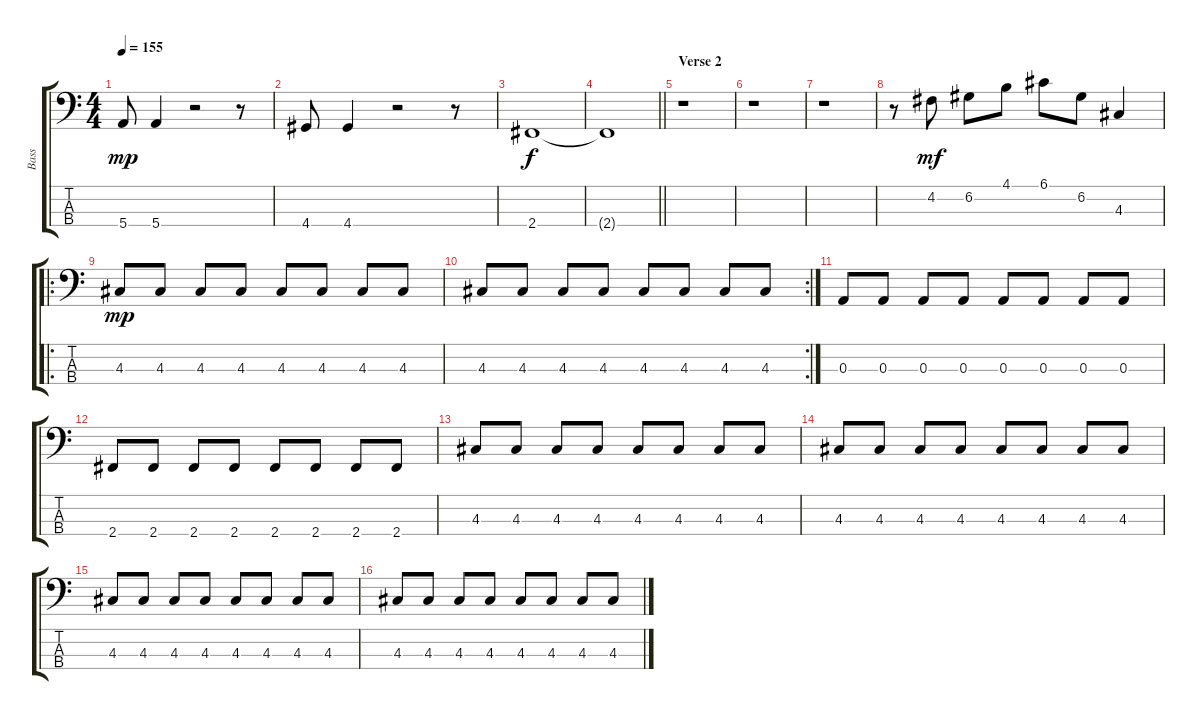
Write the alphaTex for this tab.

\track ("Bass" "Bass") {instrument electricbassfinger}
\staff {score tabs}
\tuning (G2 D2 A1 E1) {hide}
\ts (4 4)
\tempo 155
\clef f4
\ks c
5.4.8{dy mp} 5.4.4 r.2 r.8 |
4.4.8 4.4.4 r.2 r.8 |
2.4.1{dy f} |
\barLineRight lightlight
2.4{t}.1 |
\section ("" "Verse 2")
r.1 |
r.1 |
r.1 |
r.8 4.2.8{dy mf} 6.2.8 4.1.8 6.1.8 6.2.8 4.3.4 |
\ro
4.3.8{dy mp} 4.3.8 4.3.8 4.3.8 4.3.8 4.3.8 4.3.8 4.3.8 |
\rc 2
4.3.8 4.3.8 4.3.8 4.3.8 4.3.8 4.3.8 4.3.8 4.3.8 |
0.3.8 0.3.8 0.3.8 0.3.8 0.3.8 0.3.8 0.3.8 0.3.8 |
2.4.8 2.4.8 2.4.8 2.4.8 2.4.8 2.4.8 2.4.8 2.4.8 |
4.3.8 4.3.8 4.3.8 4.3.8 4.3.8 4.3.8 4.3.8 4.3.8 |
4.3.8 4.3.8 4.3.8 4.3.8 4.3.8 4.3.8 4.3.8 4.3.8 |
4.3.8 4.3.8 4.3.8 4.3.8 4.3.8 4.3.8 4.3.8 4.3.8 |
4.3.8 4.3.8 4.3.8 4.3.8 4.3.8 4.3.8 4.3.8 4.3.8
